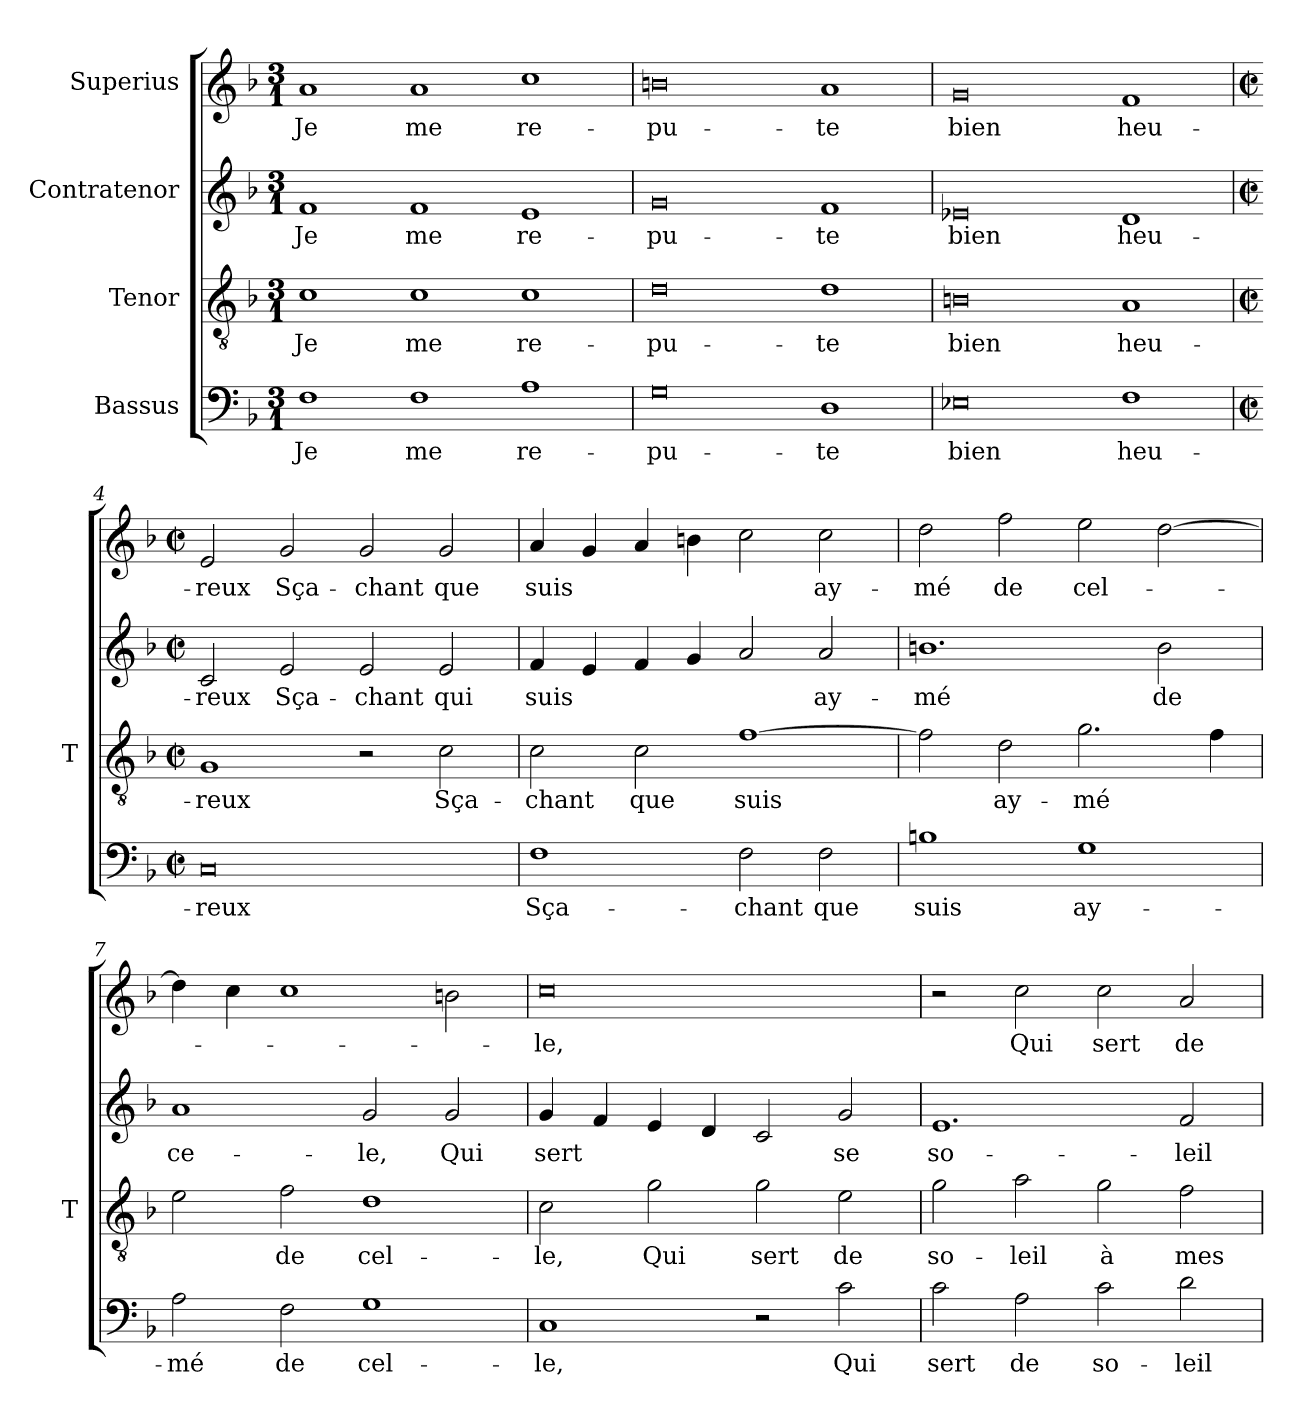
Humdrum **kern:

**kern	**text	**kern	**text	**kern	**text	**kern	**text
*part4	*part4	*part3	*part3	*part2	*part2	*part1	*part1
*staff4	*staff4	*staff3	*staff3	*staff2	*staff2	*staff1	*staff1
*I"Bassus	*	*I"Tenor	*	*I"Contratenor	*	*I"Superius	*
*	*	*I'T	*	*	*	*	*
*clefF4	*	*clefGv2	*	*clefG2	*	*clefG2	*
*k[b-]	*	*k[b-]	*	*k[b-]	*	*k[b-]	*
*F:	*	*F:	*	*F:	*	*F:	*
*M3/1	*	*M3/1	*	*M3/1	*	*M3/1	*
=1	=1	=1	=1	=1	=1	=1	=1
1F	-Je	1c	-Je	1f	-Je	1a	-Je
1F	-me	1c	-me	1f	-me	1a	-me
1A	re-	1c	re-	1e	re-	1cc	re-
=2	=2	=2	=2	=2	=2	=2	=2
0G	pu-	0d	pu-	0g	pu-	0b	pu-
1D	-te	1d	-te	1f	-te	1a	-te
!!LO:PB:g=z
=3	=3	=3	=3	=3	=3	=3	=3
0E-X	-bien	0B	-bien	0e-X	-bien	0g	-bien
1F	heu-	1A	heu-	1d	heu-	1f	heu-
=4	=4	=4	=4	=4	=4	=4	=4
*M2/2	*	*M2/2	*	*M2/2	*	*M2/2	*
*met(c|)	*	*met(c|)	*	*met(c|)	*	*met(c|)	*
0C	-reux	1G	-reux	2c	-reux	2e	-reux
.	.	.	.	2e	Sça-	2g	Sça-
.	.	2r	.	2e	-chant	2g	-chant
.	.	2c	Sça-	2e	-qui	2g	-que
=5	=5	=5	=5	=5	=5	=5	=5
1F	Sça-	2c	-chant	4f	-suis	4a	-suis
.	.	.	.	4e	.	4g	.
.	.	2c	-que	4f	.	4a	.
.	.	.	.	4g	.	4b	.
2F	-chant	[1f	-suis	2a	.	2cc	.
2F	-que	.	.	2a	ay-	2cc	ay-
=6	=6	=6	=6	=6	=6	=6	=6
1B	-suis	2f]	.	1.b	-mé	2dd	-mé
.	.	2d	ay-	.	.	2ff	-de
1G	ay-	2.g	-mé	.	.	2ee	cel-
.	.	.	.	2b	-de	[2dd	.
.	.	4f	.	.	.	.	.
=7	=7	=7	=7	=7	=7	=7	=7
2A	-mé	2e	.	1a	ce-	4dd]	.
.	.	.	.	.	.	4cc	.
2F	-de	2f	-de	.	.	1cc	.
1G	cel-	1d	cel-	2g	-le,	.	.
.	.	.	.	2g	-Qui	2bn	.
=8	=8	=8	=8	=8	=8	=8	=8
1C	-le,	2c	-le,	4g	-sert	0cc	-le,
.	.	.	.	4f	.	.	.
.	.	2g	-Qui	4e	.	.	.
.	.	.	.	4d	.	.	.
2r	.	2g	-sert	2c	.	.	.
2c	-Qui	2e	-de	2g	-se	.	.
=9	=9	=9	=9	=9	=9	=9	=9
2c	-sert	2g	so-	1.e	so-	2r	.
2A	-de	2a	-leil	.	.	2cc	-Qui
2c	so-	2g	-à	.	.	2cc	-sert
2d	-leil	2f	-mes	2f	-leil	2a	-de
=	=	=	=	=	=	=	=
*-	*-	*-	*-	*-	*-	*-	*-
